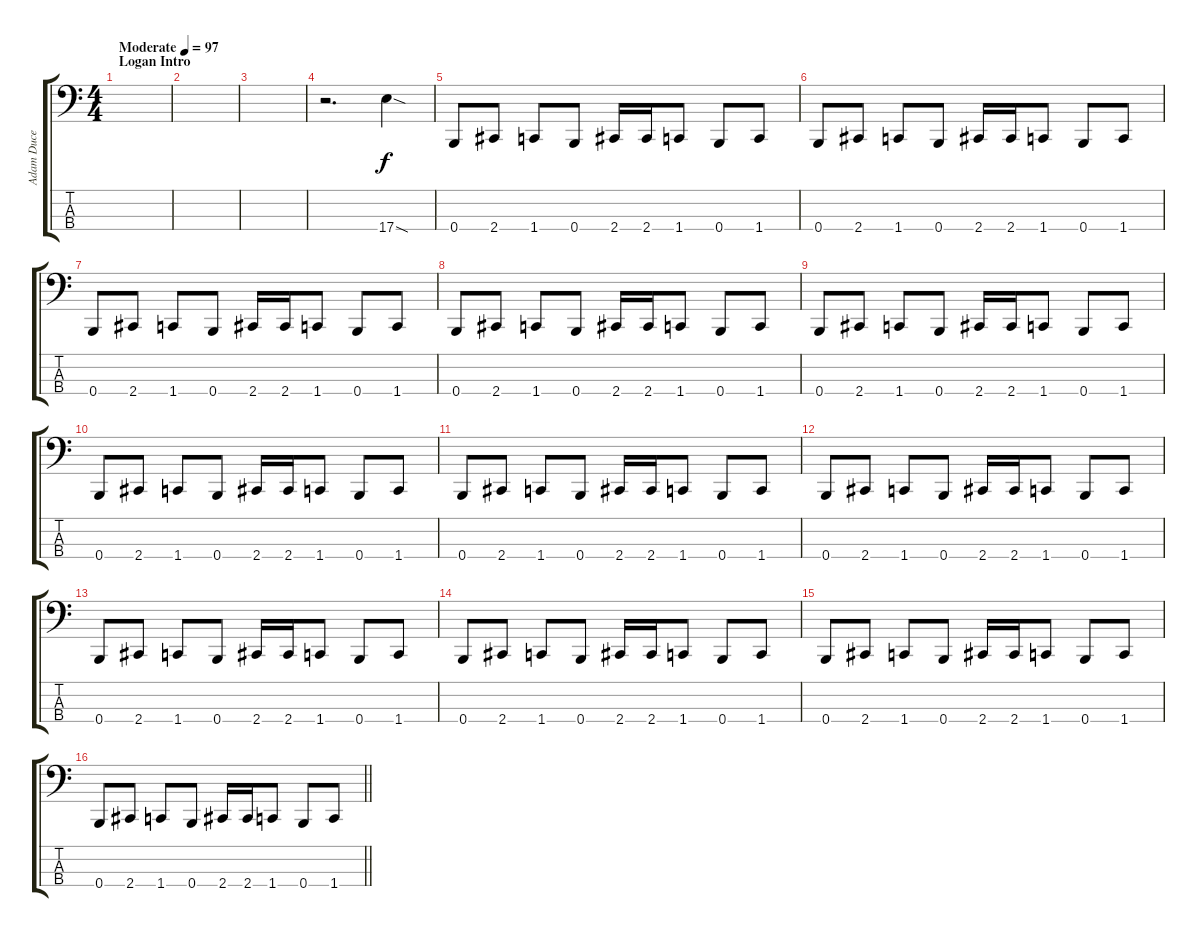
\track ("Adam Duce" "Adam Duce") {instrument electricbasspick}
\staff {score tabs}
\tuning (E2 B1 Gb1 B0) {hide}
\ts (4 4)
\section ("" "Logan Intro")
\tempo (97 "Moderate")
\clef f4
\ks c
|
|
|
r.2{d} 17.4{sod}.4 |
0.4.8 2.4.8 1.4.8 0.4.8 2.4.16 2.4.16 1.4.8 0.4.8 1.4.8 |
0.4.8 2.4.8 1.4.8 0.4.8 2.4.16 2.4.16 1.4.8 0.4.8 1.4.8 |
0.4.8 2.4.8 1.4.8 0.4.8 2.4.16 2.4.16 1.4.8 0.4.8 1.4.8 |
0.4.8 2.4.8 1.4.8 0.4.8 2.4.16 2.4.16 1.4.8 0.4.8 1.4.8 |
0.4.8 2.4.8 1.4.8 0.4.8 2.4.16 2.4.16 1.4.8 0.4.8 1.4.8 |
0.4.8 2.4.8 1.4.8 0.4.8 2.4.16 2.4.16 1.4.8 0.4.8 1.4.8 |
0.4.8 2.4.8 1.4.8 0.4.8 2.4.16 2.4.16 1.4.8 0.4.8 1.4.8 |
0.4.8 2.4.8 1.4.8 0.4.8 2.4.16 2.4.16 1.4.8 0.4.8 1.4.8 |
0.4.8 2.4.8 1.4.8 0.4.8 2.4.16 2.4.16 1.4.8 0.4.8 1.4.8 |
0.4.8 2.4.8 1.4.8 0.4.8 2.4.16 2.4.16 1.4.8 0.4.8 1.4.8 |
0.4.8 2.4.8 1.4.8 0.4.8 2.4.16 2.4.16 1.4.8 0.4.8 1.4.8 |
\barLineRight lightlight
0.4.8 2.4.8 1.4.8 0.4.8 2.4.16 2.4.16 1.4.8 0.4.8 1.4.8
